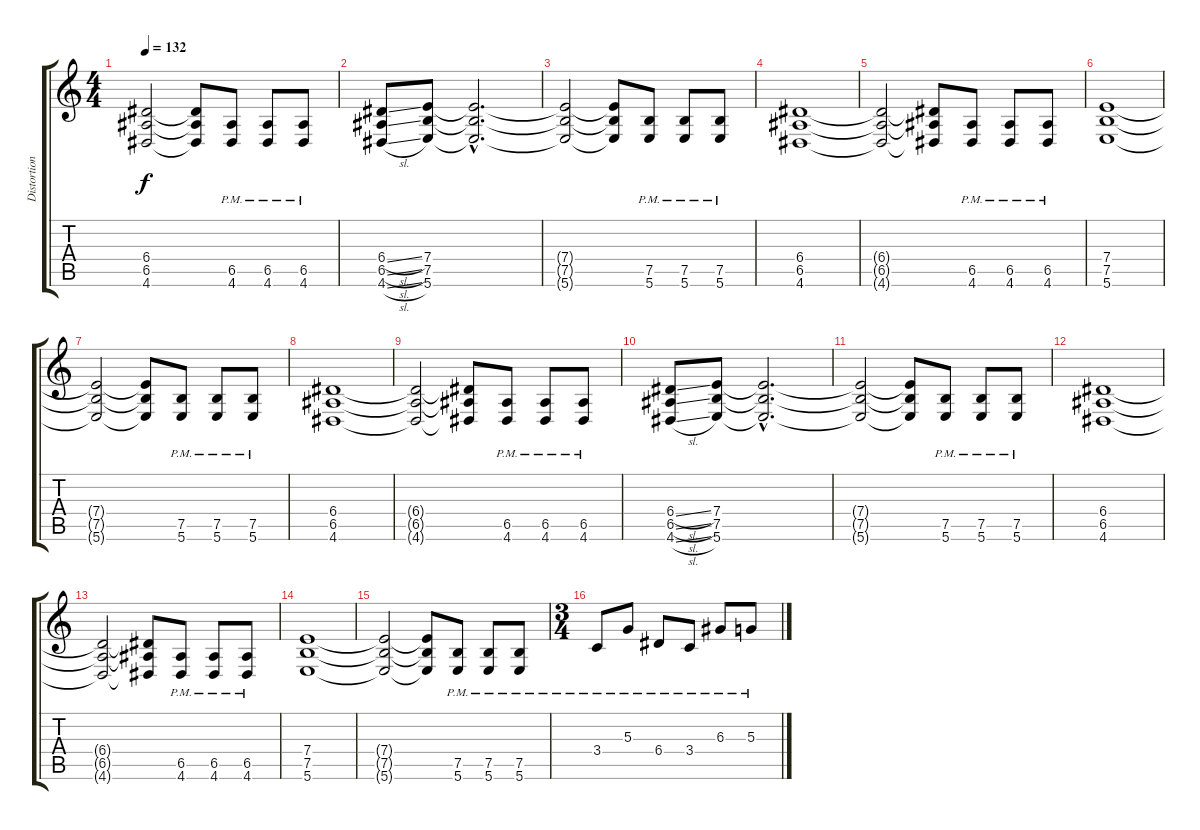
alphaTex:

\track ("Distortion guitar 2" "Distortion") {instrument distortionguitar}
\staff {score tabs}
\tuning (B3 Gb3 D3 A2 E2 B1) {hide}
\ts (4 4)
\tempo 132
\clef g2
\ks c
(6.4{t} 6.5{t} 4.6{t}).2{dy f} (6.4{t} 6.5{t} 4.6{t}).8 (6.5 4.6{pm}).8 (6.5 4.6{pm}).8 (6.5 4.6{pm}).8 |
(6.4{sl} 6.5{sl} 4.6{sl}).8 (7.4 7.5 5.6).8 (7.4{hac t} 7.5{hac t} 5.6{hac t}).2{d} |
(7.4{t} 7.5{t} 5.6{t}).2 (7.4{t} 7.5{t} 5.6{t}).8 (7.5 5.6{pm}).8 (7.5 5.6{pm}).8 (7.5 5.6{pm}).8 |
(6.4 6.5 4.6).1 |
(6.4{t} 6.5{t} 4.6{t}).2 (6.4{t} 6.5{t} 4.6{t}).8 (6.5 4.6{pm}).8 (6.5 4.6{pm}).8 (6.5 4.6{pm}).8 |
(7.4 7.5 5.6).1 |
(7.4{t} 7.5{t} 5.6{t}).2 (7.4{t} 7.5{t} 5.6{t}).8 (7.5 5.6{pm}).8 (7.5 5.6{pm}).8 (7.5 5.6{pm}).8 |
(6.4 6.5 4.6).1 |
(6.4{t} 6.5{t} 4.6{t}).2 (6.4{t} 6.5{t} 4.6{t}).8 (6.5 4.6{pm}).8 (6.5 4.6{pm}).8 (6.5 4.6{pm}).8 |
(6.4{sl} 6.5{sl} 4.6{sl}).8 (7.4 7.5 5.6).8 (7.4{hac t} 7.5{hac t} 5.6{hac t}).2{d} |
(7.4{t} 7.5{t} 5.6{t}).2 (7.4{t} 7.5{t} 5.6{t}).8 (7.5 5.6{pm}).8 (7.5 5.6{pm}).8 (7.5 5.6{pm}).8 |
(6.4 6.5 4.6).1 |
(6.4{t} 6.5{t} 4.6{t}).2 (6.4{t} 6.5{t} 4.6{t}).8 (6.5 4.6{pm}).8 (6.5 4.6{pm}).8 (6.5 4.6{pm}).8 |
(7.4 7.5 5.6).1 |
(7.4{t} 7.5{t} 5.6{t}).2 (7.4{t} 7.5{t} 5.6{t}).8 (7.5 5.6{pm}).8 (7.5 5.6{pm}).8 (7.5 5.6{pm}).8 |
\ts (3 4)
3.4{pm}.8 5.3{pm}.8 6.4{pm}.8 3.4{pm}.8 6.3{pm}.8 5.3{pm}.8
